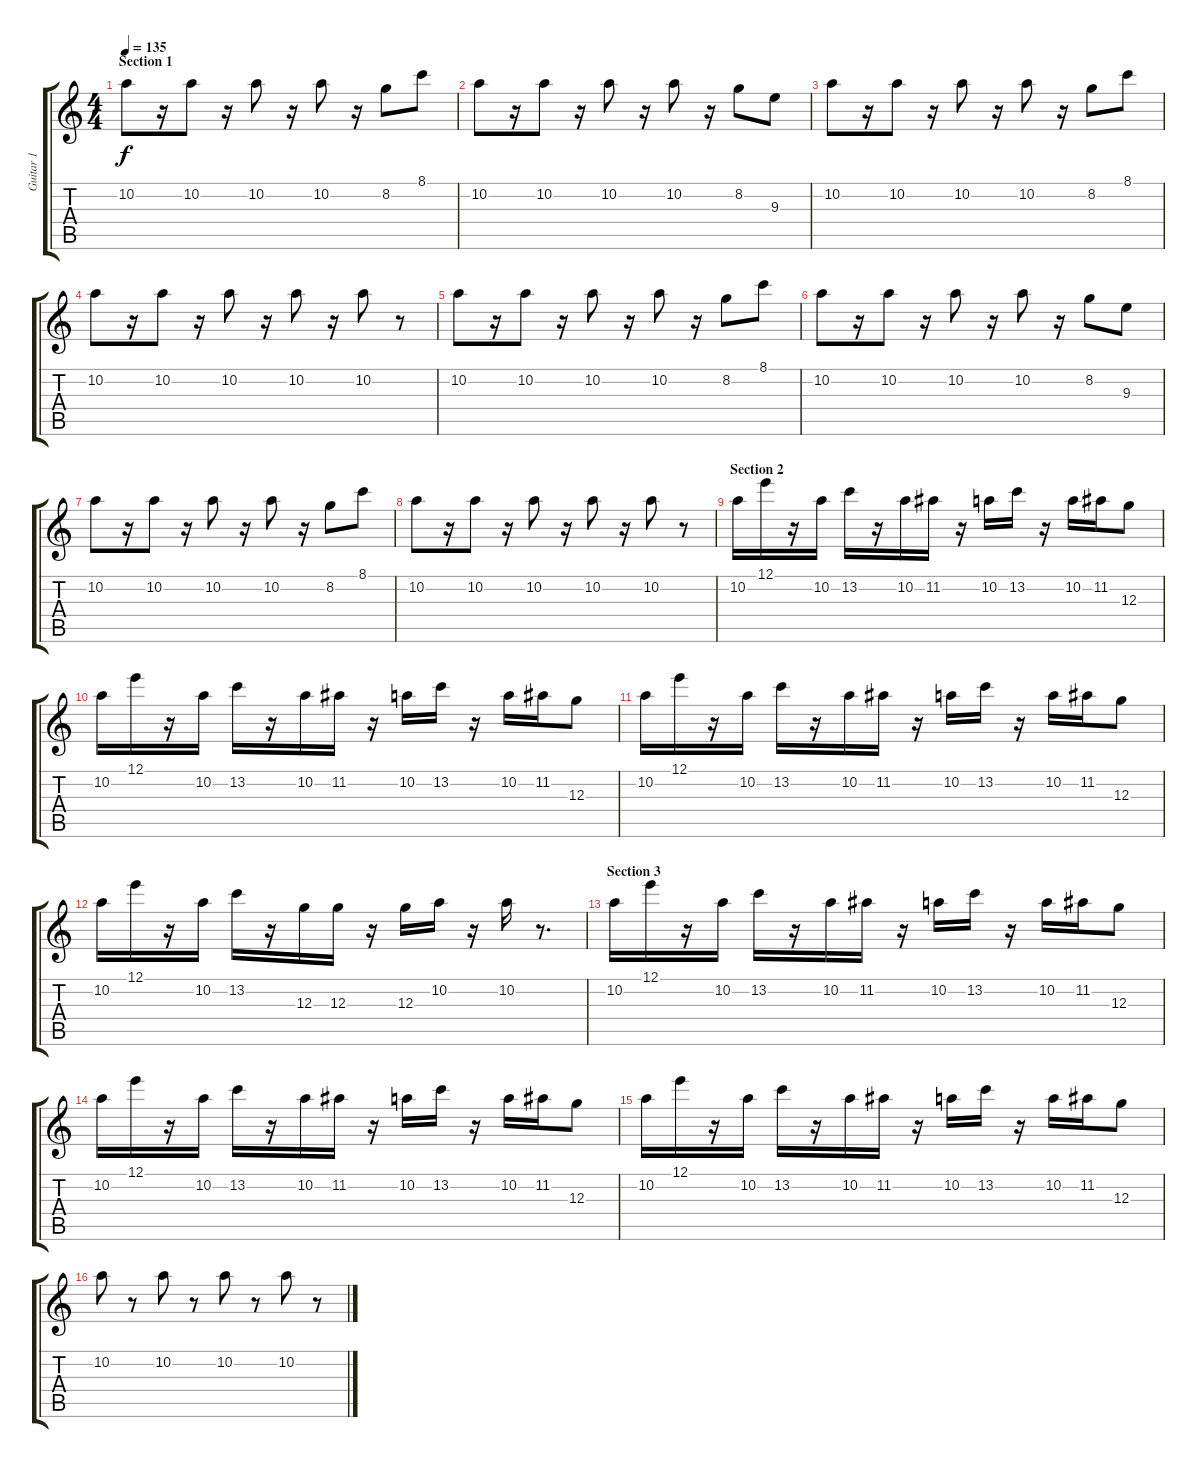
\track ("Guitar 1" "Guitar 1") {instrument overdrivenguitar}
\staff {score tabs}
\tuning (E4 B3 G3 D3 A2 E2) {hide}
\ts (4 4)
\section ("" "Section 1")
\tempo 135
\clef g2
\ks c
10.2.8{dy f instrument overdrivenguitar} r.16 10.2.8 r.16 10.2.8 r.16 10.2.8 r.16 8.2.8 8.1.8 |
10.2.8 r.16 10.2.8 r.16 10.2.8 r.16 10.2.8 r.16 8.2.8 9.3.8 |
10.2.8 r.16 10.2.8 r.16 10.2.8 r.16 10.2.8 r.16 8.2.8 8.1.8 |
10.2.8 r.16 10.2.8 r.16 10.2.8 r.16 10.2.8 r.16 10.2.8 r.8 |
10.2.8 r.16 10.2.8 r.16 10.2.8 r.16 10.2.8 r.16 8.2.8 8.1.8 |
10.2.8 r.16 10.2.8 r.16 10.2.8 r.16 10.2.8 r.16 8.2.8 9.3.8 |
10.2.8 r.16 10.2.8 r.16 10.2.8 r.16 10.2.8 r.16 8.2.8 8.1.8 |
10.2.8 r.16 10.2.8 r.16 10.2.8 r.16 10.2.8 r.16 10.2.8 r.8 |
\section ("" "Section 2")
10.2.16 12.1.16 r.16 10.2.16 13.2.16 r.16 10.2.16 11.2.16 r.16 10.2.16 13.2.16 r.16 10.2.16 11.2.16 12.3.8 |
10.2.16 12.1.16 r.16 10.2.16 13.2.16 r.16 10.2.16 11.2.16 r.16 10.2.16 13.2.16 r.16 10.2.16 11.2.16 12.3.8 |
10.2.16 12.1.16 r.16 10.2.16 13.2.16 r.16 10.2.16 11.2.16 r.16 10.2.16 13.2.16 r.16 10.2.16 11.2.16 12.3.8 |
10.2.16 12.1.16 r.16 10.2.16 13.2.16 r.16 12.3.16 12.3.16 r.16 12.3.16 10.2.16 r.16 10.2.16 r.8{d} |
\section ("" "Section 3")
10.2.16 12.1.16 r.16 10.2.16 13.2.16 r.16 10.2.16 11.2.16 r.16 10.2.16 13.2.16 r.16 10.2.16 11.2.16 12.3.8 |
10.2.16 12.1.16 r.16 10.2.16 13.2.16 r.16 10.2.16 11.2.16 r.16 10.2.16 13.2.16 r.16 10.2.16 11.2.16 12.3.8 |
10.2.16 12.1.16 r.16 10.2.16 13.2.16 r.16 10.2.16 11.2.16 r.16 10.2.16 13.2.16 r.16 10.2.16 11.2.16 12.3.8 |
10.2.8 r.8 10.2.8 r.8 10.2.8 r.8 10.2.8 r.8
